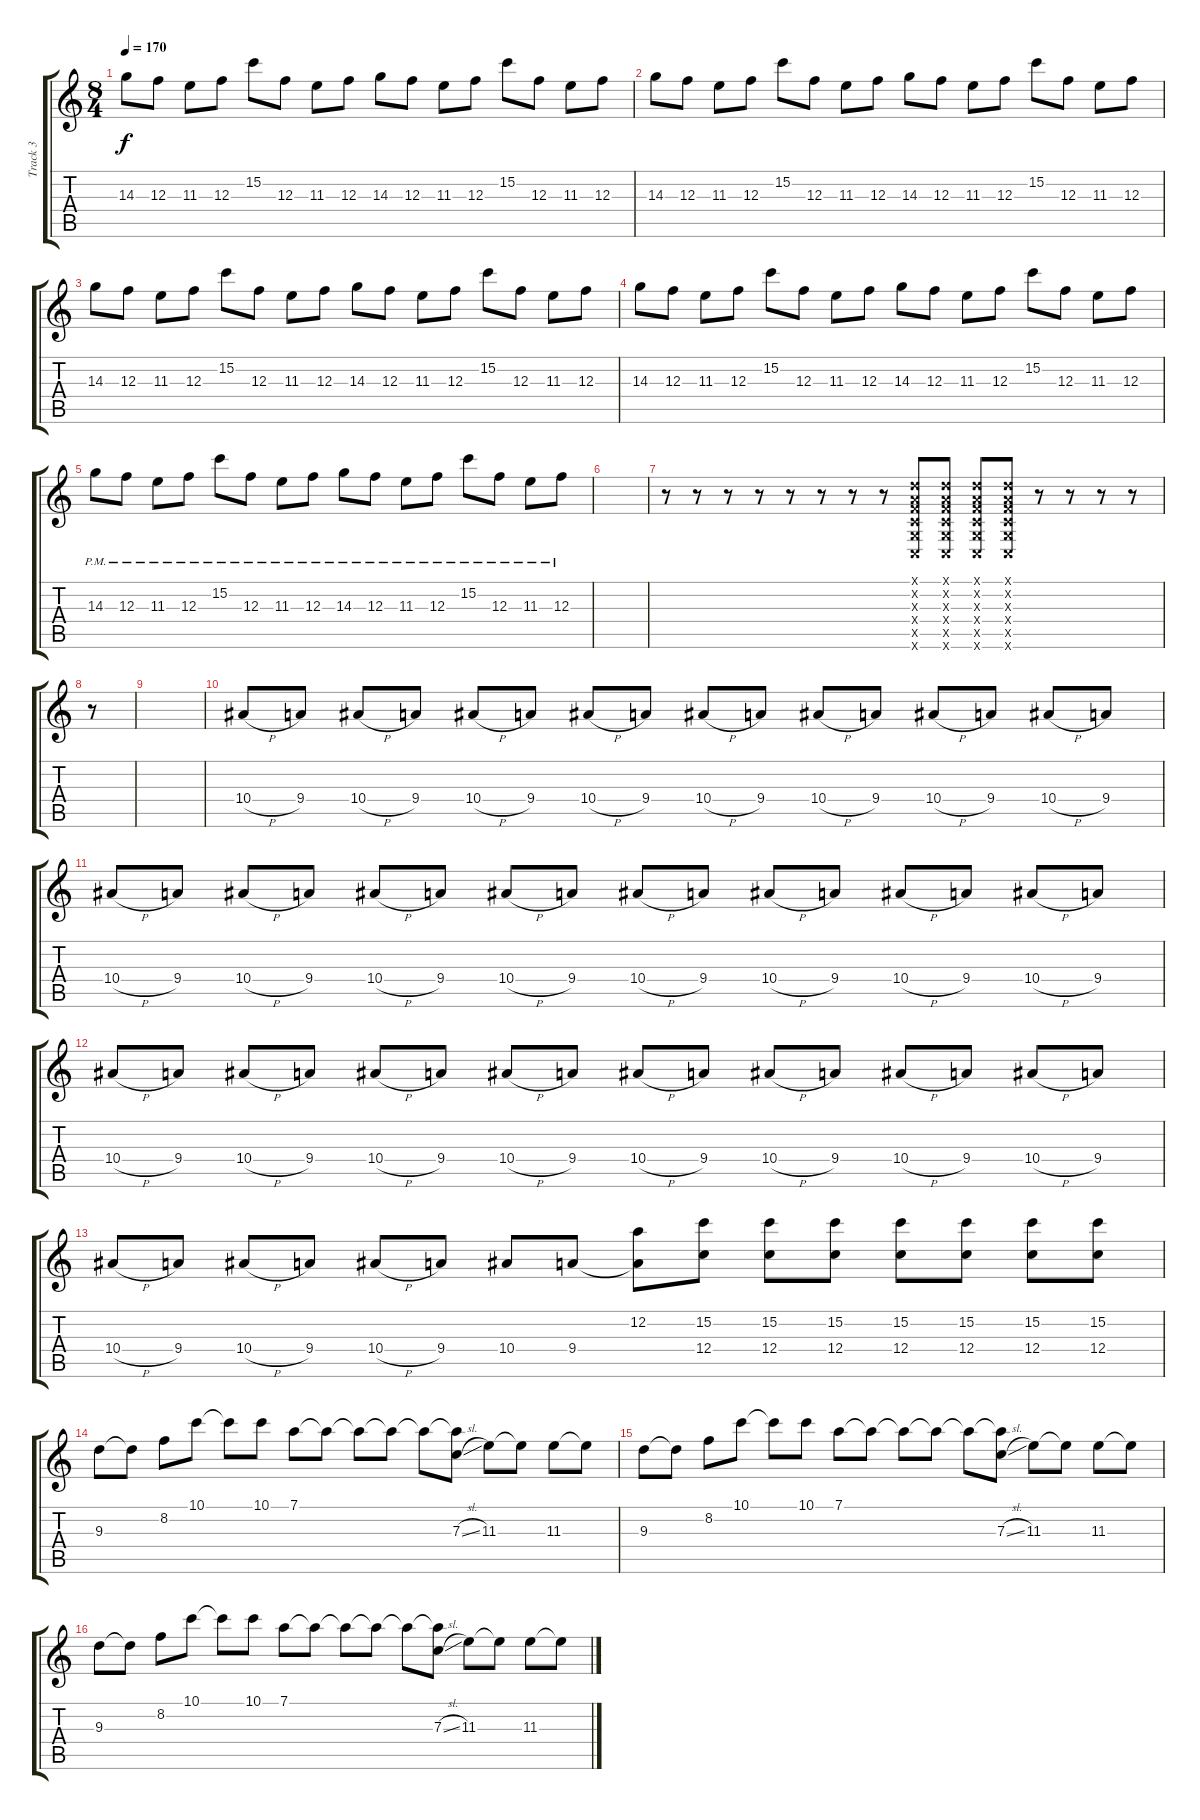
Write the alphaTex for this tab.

\track ("Track 3" "Track 3") {instrument overdrivenguitar}
\staff {score tabs}
\tuning (D4 A3 F3 C3 G2 C2) {hide}
\ts (8 4)
\tempo 170
\clef g2
\ks c
14.3.8{dy f} 12.3.8 11.3.8 12.3.8 15.2.8 12.3.8 11.3.8 12.3.8 14.3.8 12.3.8 11.3.8 12.3.8 15.2.8 12.3.8 11.3.8 12.3.8 |
14.3.8 12.3.8 11.3.8 12.3.8 15.2.8 12.3.8 11.3.8 12.3.8 14.3.8 12.3.8 11.3.8 12.3.8 15.2.8 12.3.8 11.3.8 12.3.8 |
14.3.8 12.3.8 11.3.8 12.3.8 15.2.8 12.3.8 11.3.8 12.3.8 14.3.8 12.3.8 11.3.8 12.3.8 15.2.8 12.3.8 11.3.8 12.3.8 |
14.3.8 12.3.8 11.3.8 12.3.8 15.2.8 12.3.8 11.3.8 12.3.8 14.3.8 12.3.8 11.3.8 12.3.8 15.2.8 12.3.8 11.3.8 12.3.8 |
14.3{pm}.8{volume 12 instrument electricguitarmuted} 12.3{pm}.8 11.3{pm}.8 12.3{pm}.8 15.2{pm}.8 12.3{pm}.8 11.3{pm}.8 12.3{pm}.8 14.3{pm}.8 12.3{pm}.8 11.3{pm}.8 12.3{pm}.8 15.2{pm}.8 12.3{pm}.8 11.3{pm}.8 12.3{pm}.8 |
|
r.8 r.8 r.8 r.8 r.8 r.8 r.8 r.8 (0.1{x} 0.2{x} 0.3{x} 0.4{x} 0.5{x} 0.6{x}).8 (0.1{x} 0.2{x} 0.3{x} 0.4{x} 0.5{x} 0.6{x}).8 (0.1{x} 0.2{x} 0.3{x} 0.4{x} 0.5{x} 0.6{x}).8 (0.1{x} 0.2{x} 0.3{x} 0.4{x} 0.5{x} 0.6{x}).8 r.8 r.8 r.8 r.8 |
r.8 |
|
10.4{h}.8 9.4.8 10.4{h}.8 9.4.8 10.4{h}.8 9.4.8 10.4{h}.8 9.4.8 10.4{h}.8 9.4.8 10.4{h}.8 9.4.8 10.4{h}.8 9.4.8 10.4{h}.8 9.4.8 |
10.4{h}.8 9.4.8 10.4{h}.8 9.4.8 10.4{h}.8 9.4.8 10.4{h}.8 9.4.8 10.4{h}.8 9.4.8 10.4{h}.8 9.4.8 10.4{h}.8 9.4.8 10.4{h}.8 9.4.8 |
10.4{h}.8 9.4.8 10.4{h}.8 9.4.8 10.4{h}.8 9.4.8 10.4{h}.8 9.4.8 10.4{h}.8 9.4.8 10.4{h}.8 9.4.8 10.4{h}.8 9.4.8 10.4{h}.8 9.4.8 |
10.4{h}.8 9.4.8 10.4{h}.8 9.4.8 10.4{h}.8 9.4.8 10.4.8 9.4.8 (12.2 9.4{t}).8 (15.2 12.4).8 (15.2 12.4).8 (15.2 12.4).8 (15.2 12.4).8 (15.2 12.4).8 (15.2 12.4).8 (15.2 12.4).8 |
9.3.8{instrument electricguitarjazz} 9.3{t}.8 8.2.8 10.1.8 10.1{t}.8 10.1.8 7.1.8 7.1{t}.8 7.1{t}.8 7.1{t}.8 7.1{t}.8 (7.1{t} 7.3{sl}).8 11.3.8 11.3{t}.8 11.3.8 11.3{t}.8 |
9.3.8{instrument electricguitarjazz} 9.3{t}.8 8.2.8 10.1.8 10.1{t}.8 10.1.8 7.1.8 7.1{t}.8 7.1{t}.8 7.1{t}.8 7.1{t}.8 (7.1{t} 7.3{sl}).8 11.3.8 11.3{t}.8 11.3.8 11.3{t}.8 |
9.3.8{instrument electricguitarjazz} 9.3{t}.8 8.2.8 10.1.8 10.1{t}.8 10.1.8 7.1.8 7.1{t}.8 7.1{t}.8 7.1{t}.8 7.1{t}.8 (7.1{t} 7.3{sl}).8 11.3.8 11.3{t}.8 11.3.8 11.3{t}.8
